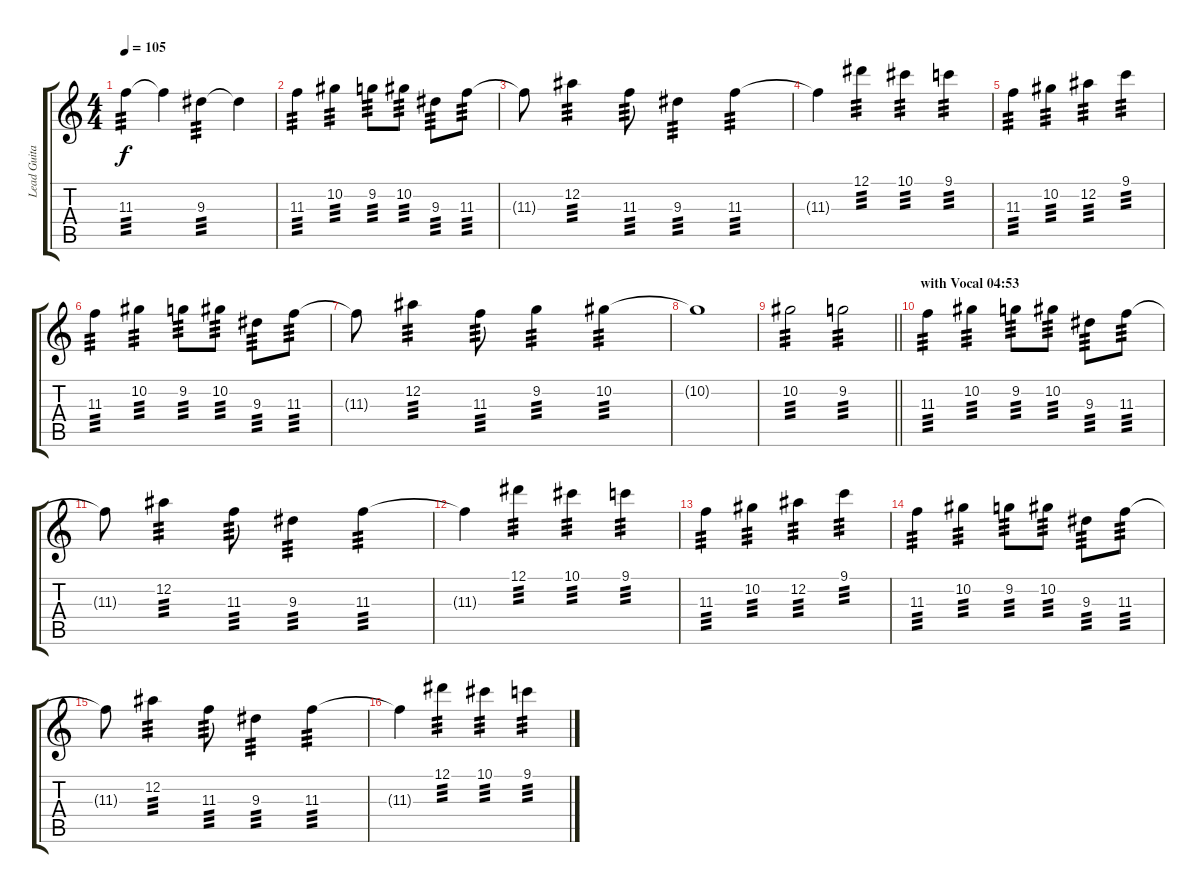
\track ("Lead Guitar" "Lead Guita") {instrument distortionguitar}
\staff {score tabs}
\tuning (Eb4 Bb3 Gb3 Db3 Ab2 Eb2) {hide}
\ts (4 4)
\tempo 105
\clef g2
\ks c
11.3.4{tp 3 dy f} 11.3{t}.4 9.3.4{tp 3} 9.3{t}.4 |
11.3.4{tp 3} 10.2.4{tp 3} 9.2.8{tp 3} 10.2.8{tp 3} 9.3.8{tp 3} 11.3.8{tp 3} |
11.3{t}.8 12.2.4{tp 3} 11.3.8{tp 3} 9.3.4{tp 3} 11.3.4{tp 3} |
11.3{t}.4 12.1.4{tp 3} 10.1.4{tp 3} 9.1.4{tp 3} |
11.3.4{tp 3} 10.2.4{tp 3} 12.2.4{tp 3} 9.1.4{tp 3} |
11.3.4{tp 3} 10.2.4{tp 3} 9.2.8{tp 3} 10.2.8{tp 3} 9.3.8{tp 3} 11.3.8{tp 3} |
11.3{t}.8 12.2.4{tp 3} 11.3.8{tp 3} 9.2.4{tp 3} 10.2.4{tp 3} |
10.2{t}.1 |
\barLineRight lightlight
10.2.2{tp 3} 9.2.2{tp 3} |
\section ("" "with Vocal 04:53")
11.3.4{tp 3} 10.2.4{tp 3} 9.2.8{tp 3} 10.2.8{tp 3} 9.3.8{tp 3} 11.3.8{tp 3} |
11.3{t}.8 12.2.4{tp 3} 11.3.8{tp 3} 9.3.4{tp 3} 11.3.4{tp 3} |
11.3{t}.4 12.1.4{tp 3} 10.1.4{tp 3} 9.1.4{tp 3} |
11.3.4{tp 3} 10.2.4{tp 3} 12.2.4{tp 3} 9.1.4{tp 3} |
11.3.4{tp 3} 10.2.4{tp 3} 9.2.8{tp 3} 10.2.8{tp 3} 9.3.8{tp 3} 11.3.8{tp 3} |
11.3{t}.8 12.2.4{tp 3} 11.3.8{tp 3} 9.3.4{tp 3} 11.3.4{tp 3} |
11.3{t}.4 12.1.4{tp 3} 10.1.4{tp 3} 9.1.4{tp 3}
